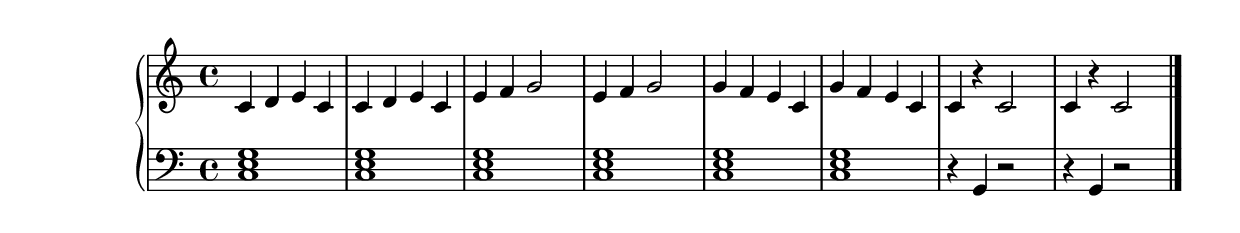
\version "2.20.0"
\header {
\include "lilypond-book-preamble.ly"
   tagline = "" % removed
 }
\score {
 {
  % Alfred’s p. 19 Brother John

  \new PianoStaff 
  <<
    \new Staff = "upper" 
\relative c' {
  \clef treble
  \key c \major
  \time 4/4

	c4 d e c | c d e c | e f g2 | e4 f g2 | g4 f e c | g' f e c | c r4 c2 | c4 r c2 \bar "|."
}
\new Staff = "lower" 
\relative c {
  \clef bass
  \key c \major
  \time 4/4

   <c e g>1 | <c e g>1 | <c e g>1 | <c e g>1 | <c e g>1 | <c e g>1 | r4 g r2 | r4 g r2 \bar "|."
}
>>

}
\layout {
  \context {
      \Score 
      proportionalNotationDuration =  #(ly:make-moment 1/5)
 }
 }
\midi {\tempo 4 = 60}
}
